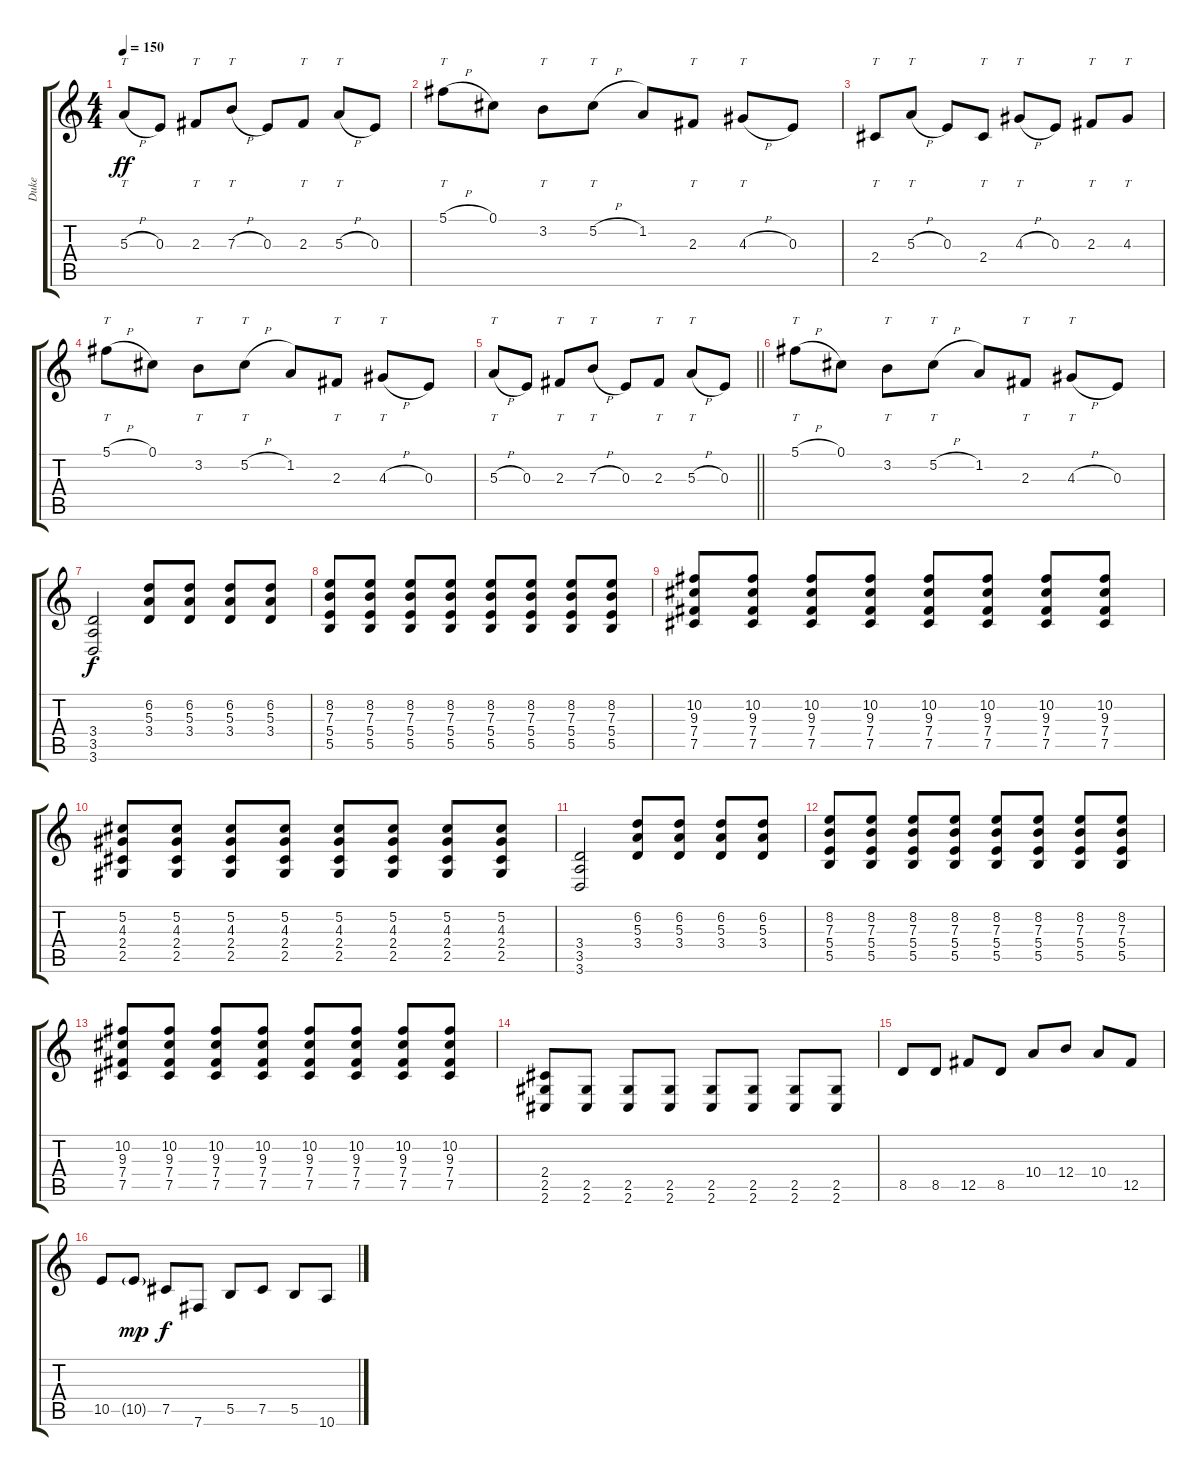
\track ("Duke" "Duke") {instrument distortionguitar}
\staff {score tabs}
\tuning (Db4 Ab3 E3 B2 Gb2 B1) {hide}
\ts (4 4)
\tempo 150
\clef g2
\ks c
5.3{h}.8{tt dy ff} 0.3.8 2.3.8{tt} 7.3{h}.8{tt} 0.3.8 2.3.8{tt} 5.3{h}.8{tt} 0.3.8 |
5.1{h}.8{tt} 0.1.8 3.2.8{tt} 5.2{h}.8{tt} 1.2.8 2.3.8{tt} 4.3{h}.8{tt} 0.3.8 |
2.4.8{tt} 5.3{h}.8{tt} 0.3.8 2.4.8{tt} 4.3{h}.8{tt} 0.3.8 2.3.8{tt} 4.3.8{tt} |
5.1{h}.8{tt} 0.1.8 3.2.8{tt} 5.2{h}.8{tt} 1.2.8 2.3.8{tt} 4.3{h}.8{tt} 0.3.8 |
\barLineRight lightlight
5.3{h}.8{tt} 0.3.8 2.3.8{tt} 7.3{h}.8{tt} 0.3.8 2.3.8{tt} 5.3{h}.8{tt} 0.3.8 |
5.1{h}.8{tt} 0.1.8 3.2.8{tt} 5.2{h}.8{tt} 1.2.8 2.3.8{tt} 4.3{h}.8{tt} 0.3.8 |
(3.4 3.5 3.6).2{dy f} (6.2 5.3 3.4).8 (6.2 5.3 3.4).8 (6.2 5.3 3.4).8 (6.2 5.3 3.4).8 |
(8.2 7.3 5.4 5.5).8 (8.2 7.3 5.4 5.5).8 (8.2 7.3 5.4 5.5).8 (8.2 7.3 5.4 5.5).8 (8.2 7.3 5.4 5.5).8 (8.2 7.3 5.4 5.5).8 (8.2 7.3 5.4 5.5).8 (8.2 7.3 5.4 5.5).8 |
(10.2 9.3 7.4 7.5).8 (10.2 9.3 7.4 7.5).8 (10.2 9.3 7.4 7.5).8 (10.2 9.3 7.4 7.5).8 (10.2 9.3 7.4 7.5).8 (10.2 9.3 7.4 7.5).8 (10.2 9.3 7.4 7.5).8 (10.2 9.3 7.4 7.5).8 |
(5.2 4.3 2.4 2.5).8 (5.2 4.3 2.4 2.5).8 (5.2 4.3 2.4 2.5).8 (5.2 4.3 2.4 2.5).8 (5.2 4.3 2.4 2.5).8 (5.2 4.3 2.4 2.5).8 (5.2 4.3 2.4 2.5).8 (5.2 4.3 2.4 2.5).8 |
(3.4 3.5 3.6).2 (6.2 5.3 3.4).8 (6.2 5.3 3.4).8 (6.2 5.3 3.4).8 (6.2 5.3 3.4).8 |
(8.2 7.3 5.4 5.5).8 (8.2 7.3 5.4 5.5).8 (8.2 7.3 5.4 5.5).8 (8.2 7.3 5.4 5.5).8 (8.2 7.3 5.4 5.5).8 (8.2 7.3 5.4 5.5).8 (8.2 7.3 5.4 5.5).8 (8.2 7.3 5.4 5.5).8 |
(10.2 9.3 7.4 7.5).8 (10.2 9.3 7.4 7.5).8 (10.2 9.3 7.4 7.5).8 (10.2 9.3 7.4 7.5).8 (10.2 9.3 7.4 7.5).8 (10.2 9.3 7.4 7.5).8 (10.2 9.3 7.4 7.5).8 (10.2 9.3 7.4 7.5).8 |
(2.4 2.5 2.6).8 (2.5 2.6).8 (2.5 2.6).8 (2.5 2.6).8 (2.5 2.6).8 (2.5 2.6).8 (2.5 2.6).8 (2.5 2.6).8 |
8.5.8 8.5.8 12.5.8 8.5.8 10.4.8 12.4.8 10.4.8 12.5.8 |
10.5.8 10.5{g}.8{dy mp} 7.5.8{dy f} 7.6.8 5.5.8 7.5.8 5.5.8 10.6.8
